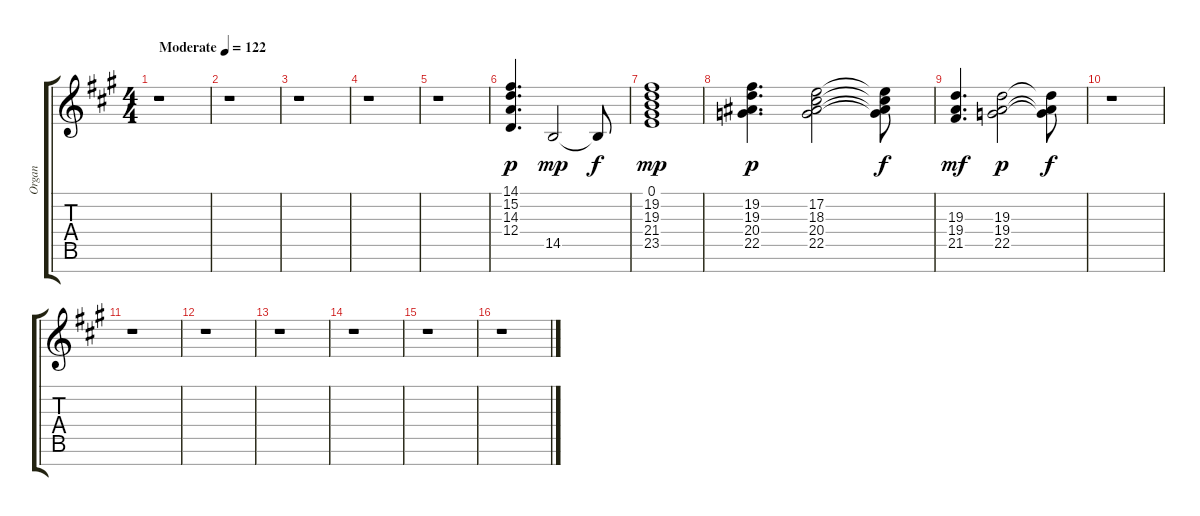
\track ("Organ" "Organ") {instrument drawbarorgan}
\staff {score tabs}
\tuning (E4 B3 G3 D3 A2 E2 B1) {hide}
\ts (4 4)
\tempo (122 "Moderate")
\clef g2
\ks a
r.1{dy p instrument drawbarorgan} |
r.1 |
r.1 |
r.1 |
r.1 |
(14.1 15.2 14.3 12.4).4{d} 14.5.2{dy mp} 14.5{t}.8{dy f} |
(0.1 19.2 19.3 21.4 23.5).1{dy mp} |
(19.2 19.3 20.4 22.5).4{d dy p} (17.2 18.3 20.4 22.5).2 (17.2{t} 18.3{t} 20.4{t} 22.5{t}).8{dy f} |
(19.3 19.4 21.5).4{d dy mf} (19.3 19.4 22.5).2{dy p} (19.3{t} 19.4{t} 22.5{t}).8{dy f} |
r.1 |
r.1 |
r.1 |
r.1 |
r.1 |
r.1 |
r.1
